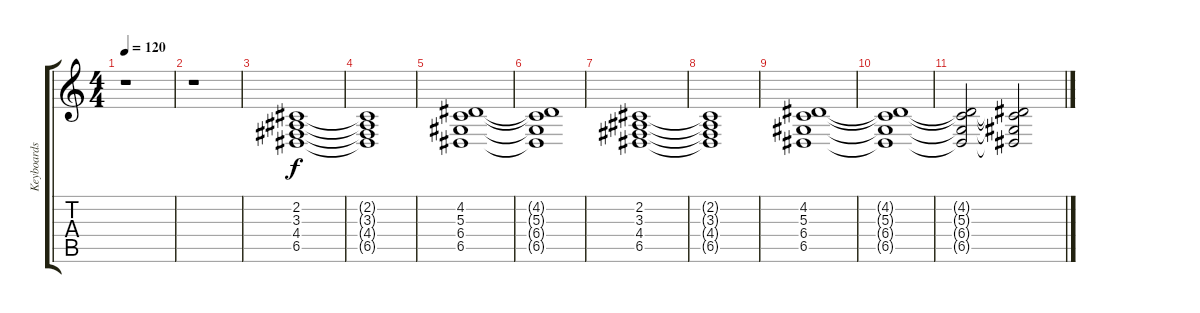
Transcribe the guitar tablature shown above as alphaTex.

\track ("Keyboards" "Keyboards") {instrument stringensemble1}
\staff {score tabs}
\tuning (E4 B3 G3 D3 A2 E2) {hide}
\ts (4 4)
\tempo 120
\clef g2
\ks c
r.1{dy f} |
r.1 |
(2.2 3.3 4.4 6.5).1{volume 12 balance 8 instrument choiraahs} |
(2.2{t} 3.3{t} 4.4{t} 6.5{t}).1 |
(4.2 5.3 6.4 6.5).1 |
(4.2{t} 5.3{t} 6.4{t} 6.5{t}).1 |
(2.2 3.3 4.4 6.5).1 |
(2.2{t} 3.3{t} 4.4{t} 6.5{t}).1 |
(4.2 5.3 6.4 6.5).1 |
(4.2{t} 5.3{t} 6.4{t} 6.5{t}).1 |
(4.2{t} 5.3{t} 6.4{t} 6.5{t}).2 (4.2{t} 5.3{t} 6.4{t} 6.5{t}).2
